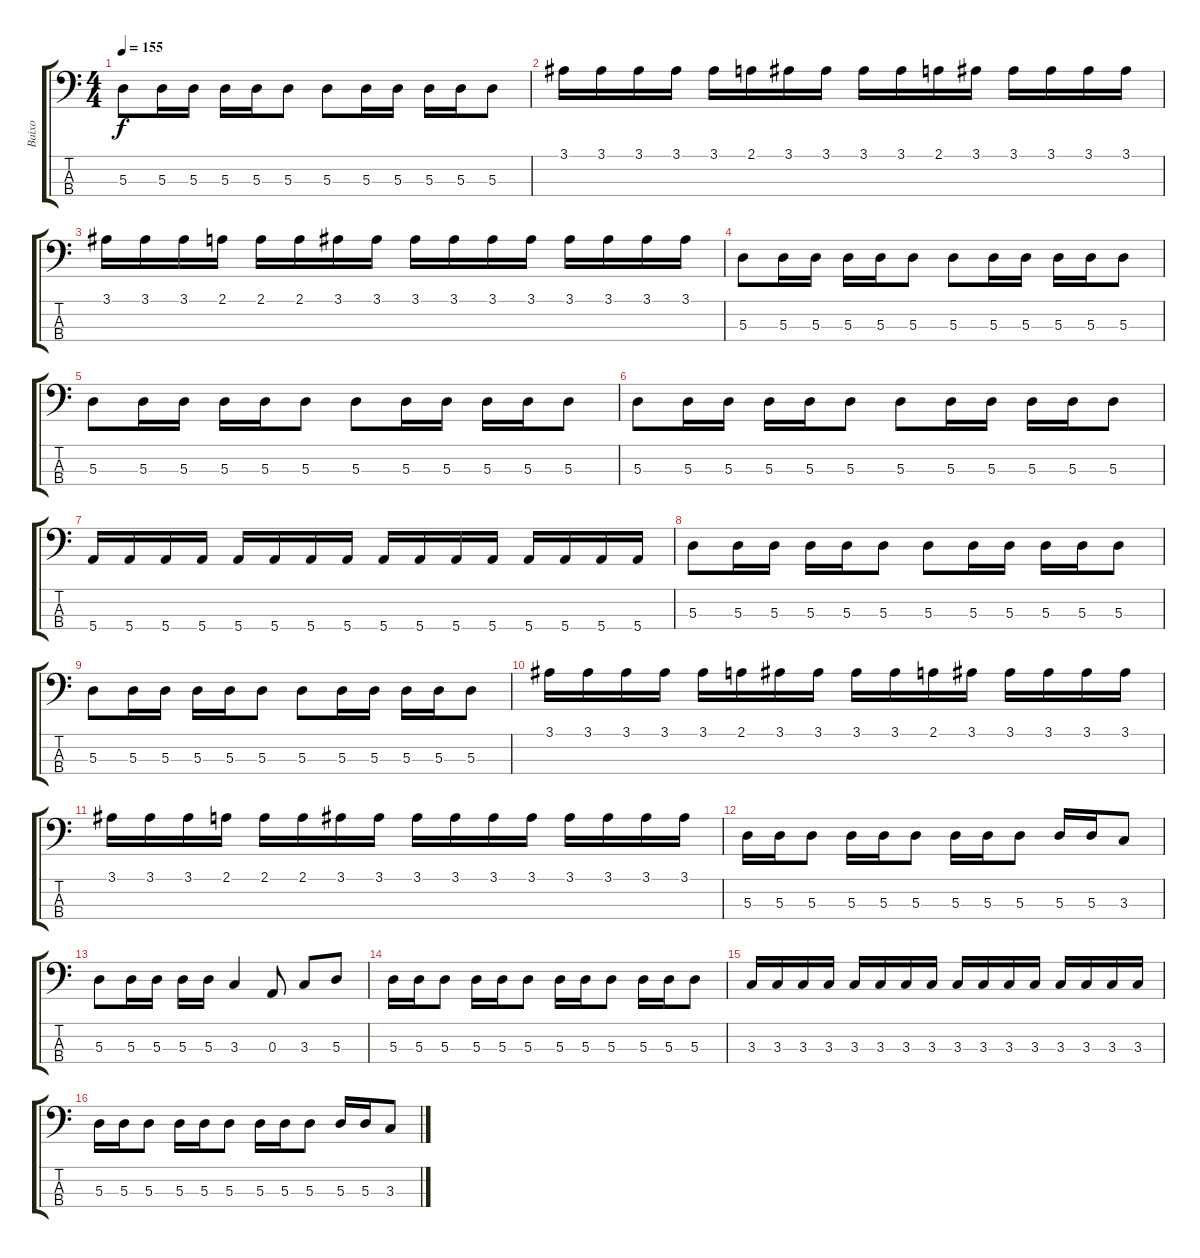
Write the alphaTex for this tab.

\track ("Baixo" "Baixo") {instrument electricbassfinger}
\staff {score tabs}
\tuning (G2 D2 A1 E1) {hide}
\ts (4 4)
\tempo 155
\clef f4
\ks c
5.3.8{dy f} 5.3.16 5.3.16 5.3.16 5.3.16 5.3.8 5.3.8 5.3.16 5.3.16 5.3.16 5.3.16 5.3.8 |
3.1.16 3.1.16 3.1.16 3.1.16 3.1.16 2.1.16 3.1.16 3.1.16 3.1.16 3.1.16 2.1.16 3.1.16 3.1.16 3.1.16 3.1.16 3.1.16 |
3.1.16 3.1.16 3.1.16 2.1.16 2.1.16 2.1.16 3.1.16 3.1.16 3.1.16 3.1.16 3.1.16 3.1.16 3.1.16 3.1.16 3.1.16 3.1.16 |
5.3.8 5.3.16 5.3.16 5.3.16 5.3.16 5.3.8 5.3.8 5.3.16 5.3.16 5.3.16 5.3.16 5.3.8 |
5.3.8 5.3.16 5.3.16 5.3.16 5.3.16 5.3.8 5.3.8 5.3.16 5.3.16 5.3.16 5.3.16 5.3.8 |
5.3.8 5.3.16 5.3.16 5.3.16 5.3.16 5.3.8 5.3.8 5.3.16 5.3.16 5.3.16 5.3.16 5.3.8 |
5.4.16 5.4.16 5.4.16 5.4.16 5.4.16 5.4.16 5.4.16 5.4.16 5.4.16 5.4.16 5.4.16 5.4.16 5.4.16 5.4.16 5.4.16 5.4.16 |
5.3.8 5.3.16 5.3.16 5.3.16 5.3.16 5.3.8 5.3.8 5.3.16 5.3.16 5.3.16 5.3.16 5.3.8 |
5.3.8 5.3.16 5.3.16 5.3.16 5.3.16 5.3.8 5.3.8 5.3.16 5.3.16 5.3.16 5.3.16 5.3.8 |
3.1.16 3.1.16 3.1.16 3.1.16 3.1.16 2.1.16 3.1.16 3.1.16 3.1.16 3.1.16 2.1.16 3.1.16 3.1.16 3.1.16 3.1.16 3.1.16 |
3.1.16 3.1.16 3.1.16 2.1.16 2.1.16 2.1.16 3.1.16 3.1.16 3.1.16 3.1.16 3.1.16 3.1.16 3.1.16 3.1.16 3.1.16 3.1.16 |
5.3.16 5.3.16 5.3.8 5.3.16 5.3.16 5.3.8 5.3.16 5.3.16 5.3.8 5.3.16 5.3.16 3.3.8 |
5.3.8 5.3.16 5.3.16 5.3.16 5.3.16 3.3.4 0.3.8 3.3.8 5.3.8 |
5.3.16 5.3.16 5.3.8 5.3.16 5.3.16 5.3.8 5.3.16 5.3.16 5.3.8 5.3.16 5.3.16 5.3.8 |
3.3.16 3.3.16 3.3.16 3.3.16 3.3.16 3.3.16 3.3.16 3.3.16 3.3.16 3.3.16 3.3.16 3.3.16 3.3.16 3.3.16 3.3.16 3.3.16 |
5.3.16 5.3.16 5.3.8 5.3.16 5.3.16 5.3.8 5.3.16 5.3.16 5.3.8 5.3.16 5.3.16 3.3.8
